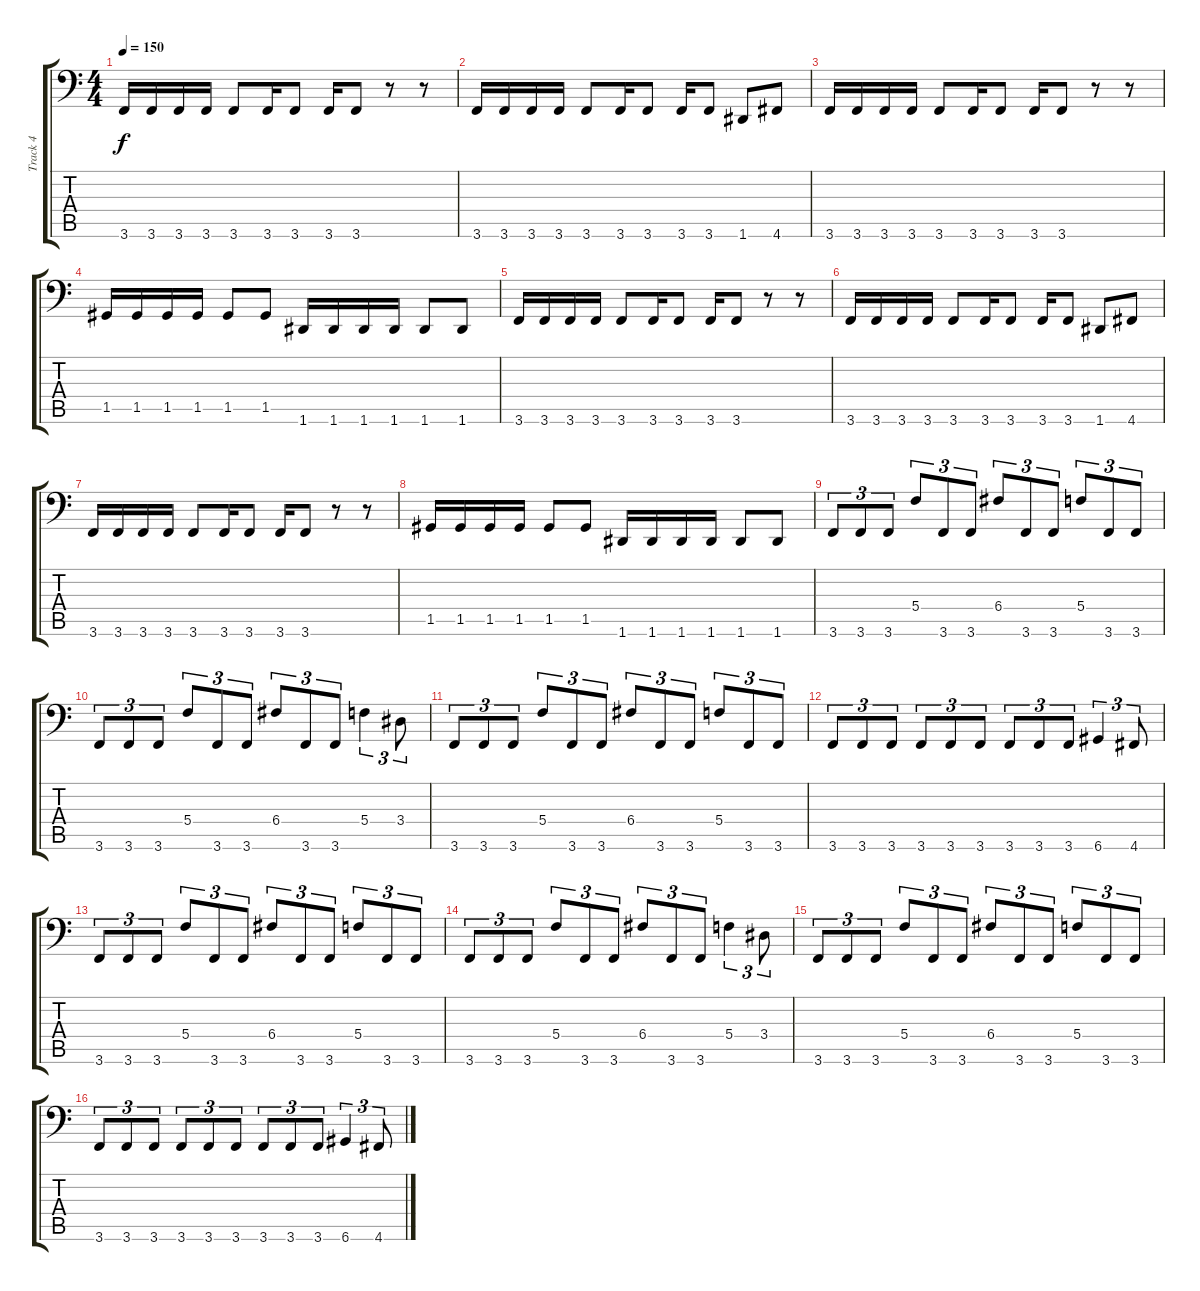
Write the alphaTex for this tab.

\track ("Track 4" "Track 4") {instrument slapbass1}
\staff {score tabs}
\tuning (D3 A2 F2 C2 G1 D1) {hide}
\ts (4 4)
\tempo 150
\clef f4
\ks c
3.6.16{dy f} 3.6.16 3.6.16 3.6.16 3.6.8 3.6.16 3.6.8 3.6.16 3.6.8 r.8 r.8 |
3.6.16 3.6.16 3.6.16 3.6.16 3.6.8 3.6.16 3.6.8 3.6.16 3.6.8 1.6.8 4.6.8 |
3.6.16 3.6.16 3.6.16 3.6.16 3.6.8 3.6.16 3.6.8 3.6.16 3.6.8 r.8 r.8 |
1.5.16 1.5.16 1.5.16 1.5.16 1.5.8 1.5.8 1.6.16 1.6.16 1.6.16 1.6.16 1.6.8 1.6.8 |
3.6.16 3.6.16 3.6.16 3.6.16 3.6.8 3.6.16 3.6.8 3.6.16 3.6.8 r.8 r.8 |
3.6.16 3.6.16 3.6.16 3.6.16 3.6.8 3.6.16 3.6.8 3.6.16 3.6.8 1.6.8 4.6.8 |
3.6.16 3.6.16 3.6.16 3.6.16 3.6.8 3.6.16 3.6.8 3.6.16 3.6.8 r.8 r.8 |
1.5.16 1.5.16 1.5.16 1.5.16 1.5.8 1.5.8 1.6.16 1.6.16 1.6.16 1.6.16 1.6.8 1.6.8 |
3.6.8{tu (3 2)} 3.6.8{tu (3 2)} 3.6.8{tu (3 2)} 5.4.8{tu (3 2)} 3.6.8{tu (3 2)} 3.6.8{tu (3 2)} 6.4.8{tu (3 2)} 3.6.8{tu (3 2)} 3.6.8{tu (3 2)} 5.4.8{tu (3 2)} 3.6.8{tu (3 2)} 3.6.8{tu (3 2)} |
3.6.8{tu (3 2)} 3.6.8{tu (3 2)} 3.6.8{tu (3 2)} 5.4.8{tu (3 2)} 3.6.8{tu (3 2)} 3.6.8{tu (3 2)} 6.4.8{tu (3 2)} 3.6.8{tu (3 2)} 3.6.8{tu (3 2)} 5.4.4{tu (3 2)} 3.4.8{tu (3 2)} |
3.6.8{tu (3 2)} 3.6.8{tu (3 2)} 3.6.8{tu (3 2)} 5.4.8{tu (3 2)} 3.6.8{tu (3 2)} 3.6.8{tu (3 2)} 6.4.8{tu (3 2)} 3.6.8{tu (3 2)} 3.6.8{tu (3 2)} 5.4.8{tu (3 2)} 3.6.8{tu (3 2)} 3.6.8{tu (3 2)} |
3.6.8{tu (3 2)} 3.6.8{tu (3 2)} 3.6.8{tu (3 2)} 3.6.8{tu (3 2)} 3.6.8{tu (3 2)} 3.6.8{tu (3 2)} 3.6.8{tu (3 2)} 3.6.8{tu (3 2)} 3.6.8{tu (3 2)} 6.6.4{tu (3 2)} 4.6.8{tu (3 2)} |
3.6.8{tu (3 2)} 3.6.8{tu (3 2)} 3.6.8{tu (3 2)} 5.4.8{tu (3 2)} 3.6.8{tu (3 2)} 3.6.8{tu (3 2)} 6.4.8{tu (3 2)} 3.6.8{tu (3 2)} 3.6.8{tu (3 2)} 5.4.8{tu (3 2)} 3.6.8{tu (3 2)} 3.6.8{tu (3 2)} |
3.6.8{tu (3 2)} 3.6.8{tu (3 2)} 3.6.8{tu (3 2)} 5.4.8{tu (3 2)} 3.6.8{tu (3 2)} 3.6.8{tu (3 2)} 6.4.8{tu (3 2)} 3.6.8{tu (3 2)} 3.6.8{tu (3 2)} 5.4.4{tu (3 2)} 3.4.8{tu (3 2)} |
3.6.8{tu (3 2)} 3.6.8{tu (3 2)} 3.6.8{tu (3 2)} 5.4.8{tu (3 2)} 3.6.8{tu (3 2)} 3.6.8{tu (3 2)} 6.4.8{tu (3 2)} 3.6.8{tu (3 2)} 3.6.8{tu (3 2)} 5.4.8{tu (3 2)} 3.6.8{tu (3 2)} 3.6.8{tu (3 2)} |
3.6.8{tu (3 2)} 3.6.8{tu (3 2)} 3.6.8{tu (3 2)} 3.6.8{tu (3 2)} 3.6.8{tu (3 2)} 3.6.8{tu (3 2)} 3.6.8{tu (3 2)} 3.6.8{tu (3 2)} 3.6.8{tu (3 2)} 6.6.4{tu (3 2)} 4.6.8{tu (3 2)}
